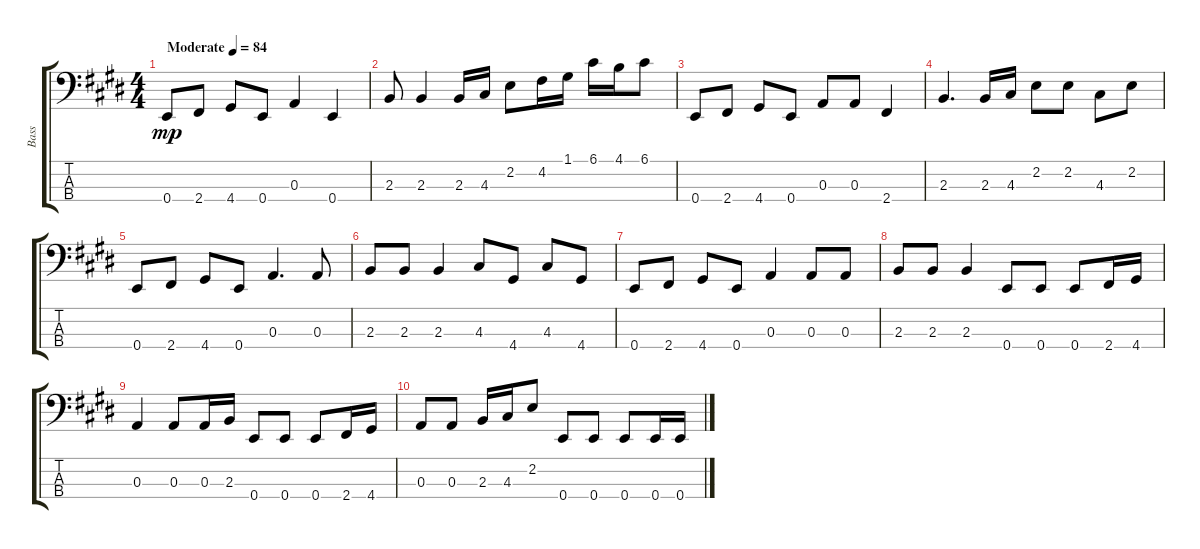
\track ("Bass" "Bass") {instrument electricbassfinger}
\staff {score tabs}
\tuning (G2 D2 A1 E1) {hide}
\ts (4 4)
\tempo (84 "Moderate")
\clef f4
\ks c#minor
0.4.8{dy mp instrument electricbassfinger} 2.4.8 4.4.8 0.4.8 0.3.4 0.4.4 |
2.3.8 2.3.4 2.3.16 4.3.16 2.2.8 4.2.16 1.1.16 6.1.16 4.1.16 6.1.8 |
0.4.8 2.4.8 4.4.8 0.4.8 0.3.8 0.3.8 2.4.4 |
2.3.4{d} 2.3.16 4.3.16 2.2.8 2.2.8 4.3.8 2.2.8 |
0.4.8 2.4.8 4.4.8 0.4.8 0.3.4{d} 0.3.8 |
2.3.8 2.3.8 2.3.4 4.3.8 4.4.8 4.3.8 4.4.8 |
0.4.8 2.4.8 4.4.8 0.4.8 0.3.4 0.3.8 0.3.8 |
2.3.8 2.3.8 2.3.4 0.4.8 0.4.8 0.4.8 2.4.16 4.4.16 |
0.3.4 0.3.8 0.3.16 2.3.16 0.4.8 0.4.8 0.4.8 2.4.16 4.4.16 |
0.3.8 0.3.8 2.3.16 4.3.16 2.2.8 0.4.8 0.4.8 0.4.8 0.4.16 0.4.16
